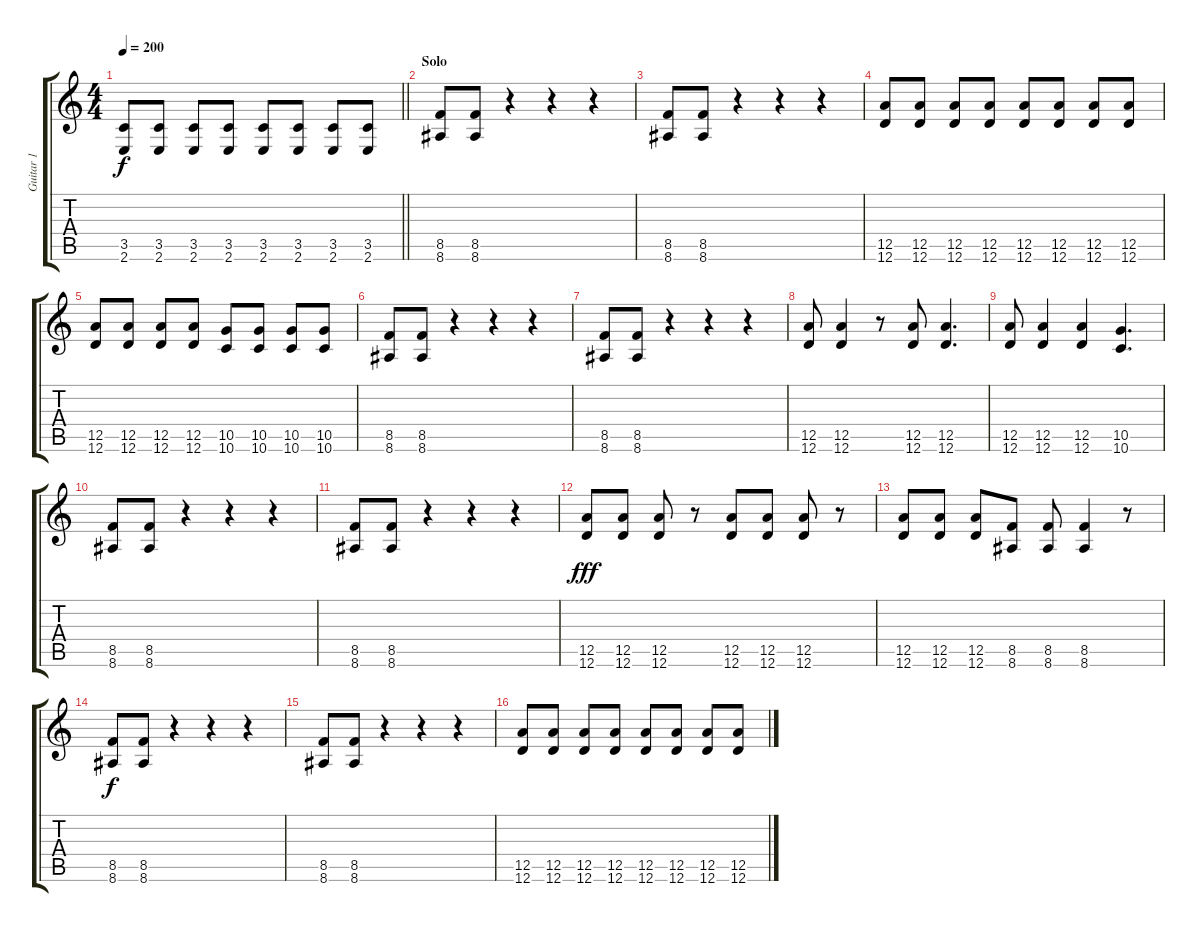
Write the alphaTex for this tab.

\track ("Guitar 1" "Guitar 1") {instrument distortionguitar}
\staff {score tabs}
\tuning (E4 B3 G3 D3 A2 D2) {hide}
\ts (4 4)
\tempo 200
\clef g2
\barLineRight lightlight
\ks c
(3.5 2.6).8{dy f} (3.5 2.6).8 (3.5 2.6).8 (3.5 2.6).8 (3.5 2.6).8 (3.5 2.6).8 (3.5 2.6).8 (3.5 2.6).8 |
\section ("" "Solo")
(8.5 8.6).8 (8.5 8.6).8 r.4 r.4 r.4 |
(8.5 8.6).8 (8.5 8.6).8 r.4 r.4 r.4 |
(12.5 12.6).8 (12.5 12.6).8 (12.5 12.6).8 (12.5 12.6).8 (12.5 12.6).8 (12.5 12.6).8 (12.5 12.6).8 (12.5 12.6).8 |
(12.5 12.6).8 (12.5 12.6).8 (12.5 12.6).8 (12.5 12.6).8 (10.5 10.6).8 (10.5 10.6).8 (10.5 10.6).8 (10.5 10.6).8 |
(8.5 8.6).8 (8.5 8.6).8 r.4 r.4 r.4 |
(8.5 8.6).8 (8.5 8.6).8 r.4 r.4 r.4 |
(12.5 12.6).8 (12.5 12.6).4 r.8 (12.5 12.6).8 (12.5 12.6).4{d} |
(12.5 12.6).8 (12.5 12.6).4 (12.5 12.6).4 (10.5 10.6).4{d} |
(8.5 8.6).8 (8.5 8.6).8 r.4 r.4 r.4 |
(8.5 8.6).8 (8.5 8.6).8 r.4 r.4 r.4 |
(12.5 12.6).8{dy fff} (12.5 12.6).8 (12.5 12.6).8 r.8 (12.5 12.6).8 (12.5 12.6).8 (12.5 12.6).8 r.8 |
(12.5 12.6).8 (12.5 12.6).8 (12.5 12.6).8 (8.5 8.6).8 (8.5 8.6).8 (8.5 8.6).4 r.8 |
(8.5 8.6).8{dy f} (8.5 8.6).8 r.4 r.4 r.4 |
(8.5 8.6).8 (8.5 8.6).8 r.4 r.4 r.4 |
(12.5 12.6).8 (12.5 12.6).8 (12.5 12.6).8 (12.5 12.6).8 (12.5 12.6).8 (12.5 12.6).8 (12.5 12.6).8 (12.5 12.6).8
